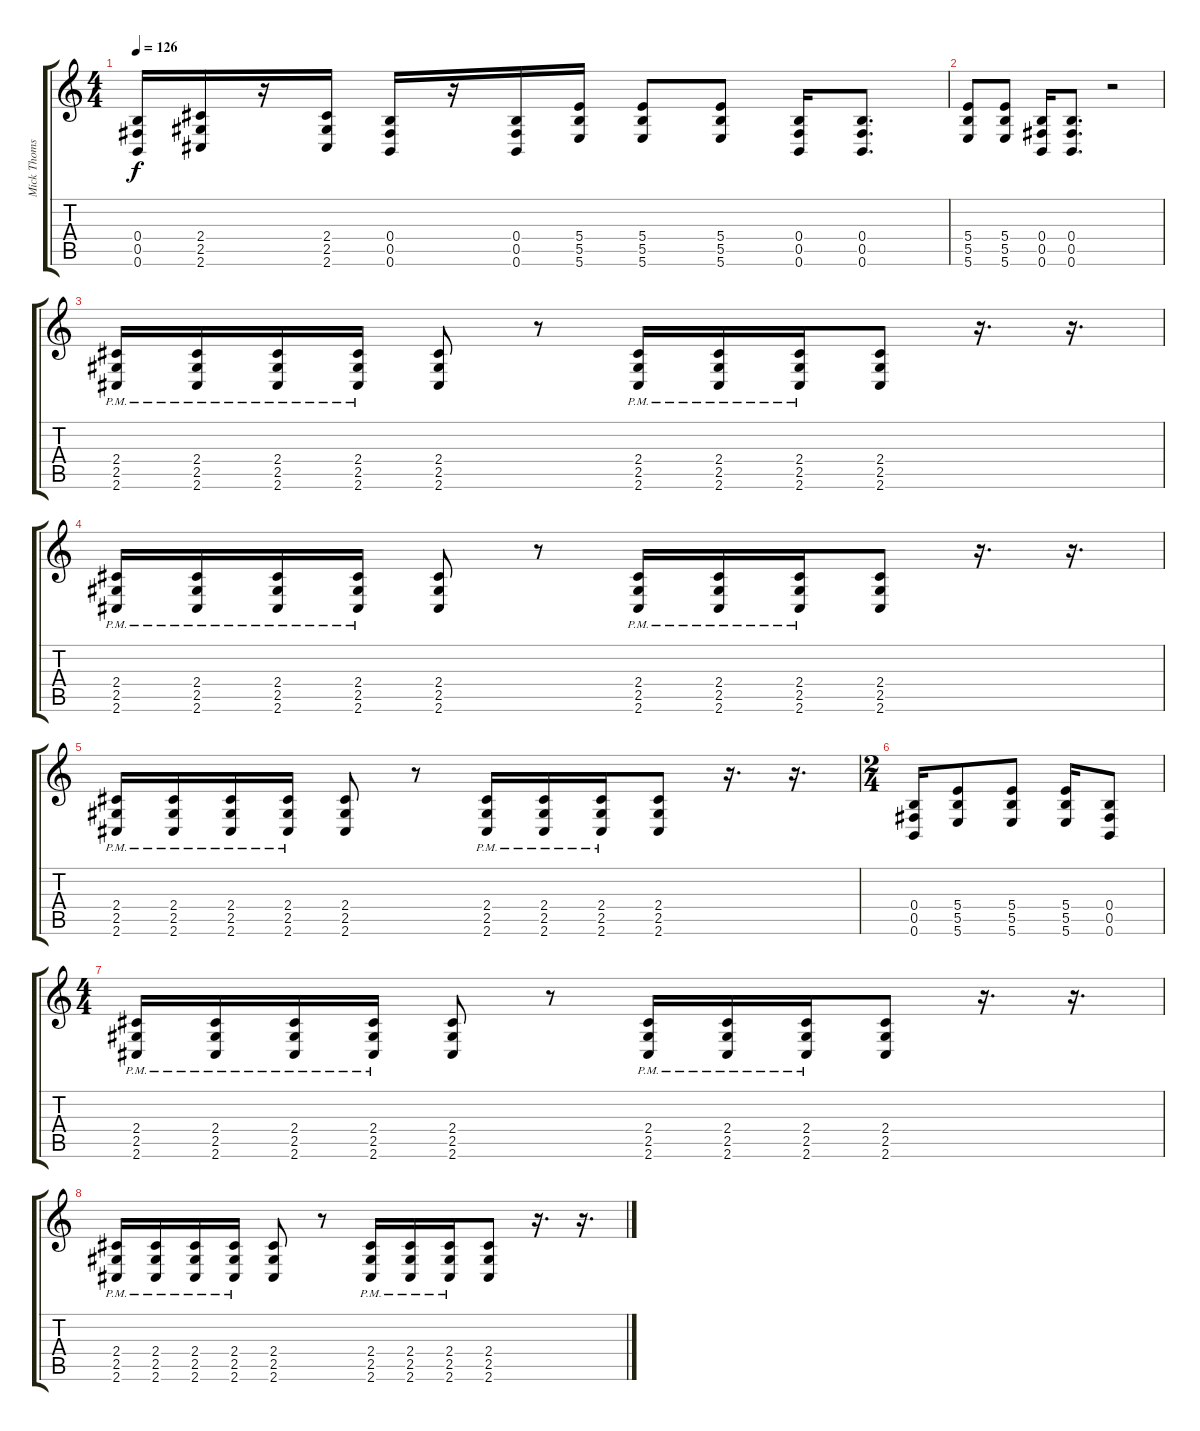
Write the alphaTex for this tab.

\track ("Mick Thomson" "Mick Thoms") {instrument distortionguitar}
\staff {score tabs}
\tuning (Db4 Ab3 E3 B2 Gb2 B1) {hide}
\ts (4 4)
\tempo 126
\clef g2
\ks c
(0.4 0.5 0.6).16{dy f} (2.4 2.5 2.6).16 r.16 (2.4 2.5 2.6).16 (0.4 0.5 0.6).16 r.16 (0.4 0.5 0.6).16 (5.4 5.5 5.6).16 (5.4 5.5 5.6).8 (5.4 5.5 5.6).8 (0.4 0.5 0.6).16 (0.4 0.5 0.6).8{d} |
(5.4 5.5 5.6).8 (5.4 5.5 5.6).8 (0.4 0.5 0.6).16 (0.4 0.5 0.6).8{d} r.2 |
(2.4{pm} 2.5{pm} 2.6{pm}).16 (2.4{pm} 2.5{pm} 2.6{pm}).16 (2.4{pm} 2.5{pm} 2.6{pm}).16 (2.4{pm} 2.5{pm} 2.6{pm}).16 (2.4 2.5 2.6).8 r.8 (2.4{pm} 2.5{pm} 2.6{pm}).16 (2.4{pm} 2.5{pm} 2.6{pm}).16 (2.4{pm} 2.5{pm} 2.6{pm}).16 (2.4 2.5 2.6).8 r.16{d} r.16{d} |
(2.4{pm} 2.5{pm} 2.6{pm}).16 (2.4{pm} 2.5{pm} 2.6{pm}).16 (2.4{pm} 2.5{pm} 2.6{pm}).16 (2.4{pm} 2.5{pm} 2.6{pm}).16 (2.4 2.5 2.6).8 r.8 (2.4{pm} 2.5{pm} 2.6{pm}).16 (2.4{pm} 2.5{pm} 2.6{pm}).16 (2.4{pm} 2.5{pm} 2.6{pm}).16 (2.4 2.5 2.6).8 r.16{d} r.16{d} |
(2.4{pm} 2.5{pm} 2.6{pm}).16 (2.4{pm} 2.5{pm} 2.6{pm}).16 (2.4{pm} 2.5{pm} 2.6{pm}).16 (2.4{pm} 2.5{pm} 2.6{pm}).16 (2.4 2.5 2.6).8 r.8 (2.4{pm} 2.5{pm} 2.6{pm}).16 (2.4{pm} 2.5{pm} 2.6{pm}).16 (2.4{pm} 2.5{pm} 2.6{pm}).16 (2.4 2.5 2.6).8 r.16{d} r.16{d} |
\ts (2 4)
(0.4 0.5 0.6).16 (5.4 5.5 5.6).8 (5.4 5.5 5.6).8 (5.4 5.5 5.6).16 (0.4 0.5 0.6).8 |
\ts (4 4)
(2.4{pm} 2.5{pm} 2.6{pm}).16 (2.4{pm} 2.5{pm} 2.6{pm}).16 (2.4{pm} 2.5{pm} 2.6{pm}).16 (2.4{pm} 2.5{pm} 2.6{pm}).16 (2.4 2.5 2.6).8 r.8 (2.4{pm} 2.5{pm} 2.6{pm}).16 (2.4{pm} 2.5{pm} 2.6{pm}).16 (2.4{pm} 2.5{pm} 2.6{pm}).16 (2.4 2.5 2.6).8 r.16{d} r.16{d} |
(2.4{pm} 2.5{pm} 2.6{pm}).16 (2.4{pm} 2.5{pm} 2.6{pm}).16 (2.4{pm} 2.5{pm} 2.6{pm}).16 (2.4{pm} 2.5{pm} 2.6{pm}).16 (2.4 2.5 2.6).8 r.8 (2.4{pm} 2.5{pm} 2.6{pm}).16 (2.4{pm} 2.5{pm} 2.6{pm}).16 (2.4{pm} 2.5{pm} 2.6{pm}).16 (2.4 2.5 2.6).8 r.16{d} r.16{d}
